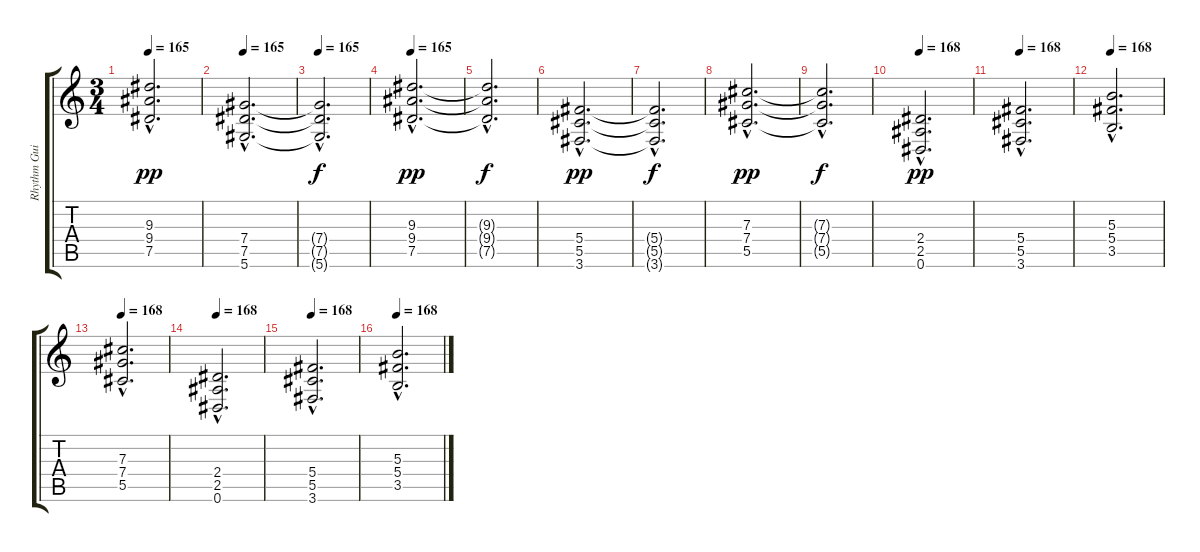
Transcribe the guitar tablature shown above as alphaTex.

\track ("Rhythm Guitar " "Rhythm Gui") {instrument distortionguitar}
\staff {score tabs}
\tuning (Eb4 Bb3 Gb3 Db3 Ab2 Eb2) {hide}
\ts (3 4)
\tempo 165
\clef g2
\ks c
(9.3{hac} 9.4{hac} 7.5{hac}).2{d dy pp} |
\tempo 165
(7.4{hac} 7.5{hac} 5.6{hac}).2{d volume 15 instrument distortionguitar} |
\tempo 165
(7.4{hac t} 7.5{hac t} 5.6{hac t}).2{d dy f} |
\tempo 165
(9.3{hac} 9.4{hac} 7.5{hac}).2{d dy pp} |
(9.3{hac t} 9.4{hac t} 7.5{hac t}).2{d dy f} |
(5.4{hac} 5.5{hac} 3.6{hac}).2{d dy pp} |
(5.4{hac t} 5.5{hac t} 3.6{hac t}).2{d dy f} |
(7.3{hac} 7.4{hac} 5.5{hac}).2{d dy pp} |
(7.3{hac t} 7.4{hac t} 5.5{hac t}).2{d dy f} |
\tempo 168
(2.4{hac} 2.5{hac} 0.6{hac}).2{d dy pp volume 15 instrument distortionguitar} |
\tempo 168
(5.4{hac} 5.5{hac} 3.6{hac}).2{d} |
\tempo 168
(5.3{hac} 5.4{hac} 3.5{hac}).2{d} |
\tempo 168
(7.3{hac} 7.4{hac} 5.5{hac}).2{d} |
\tempo 168
(2.4{hac} 2.5{hac} 0.6{hac}).2{d} |
\tempo 168
(5.4{hac} 5.5{hac} 3.6{hac}).2{d} |
\tempo 168
(5.3{hac} 5.4{hac} 3.5{hac}).2{d}
